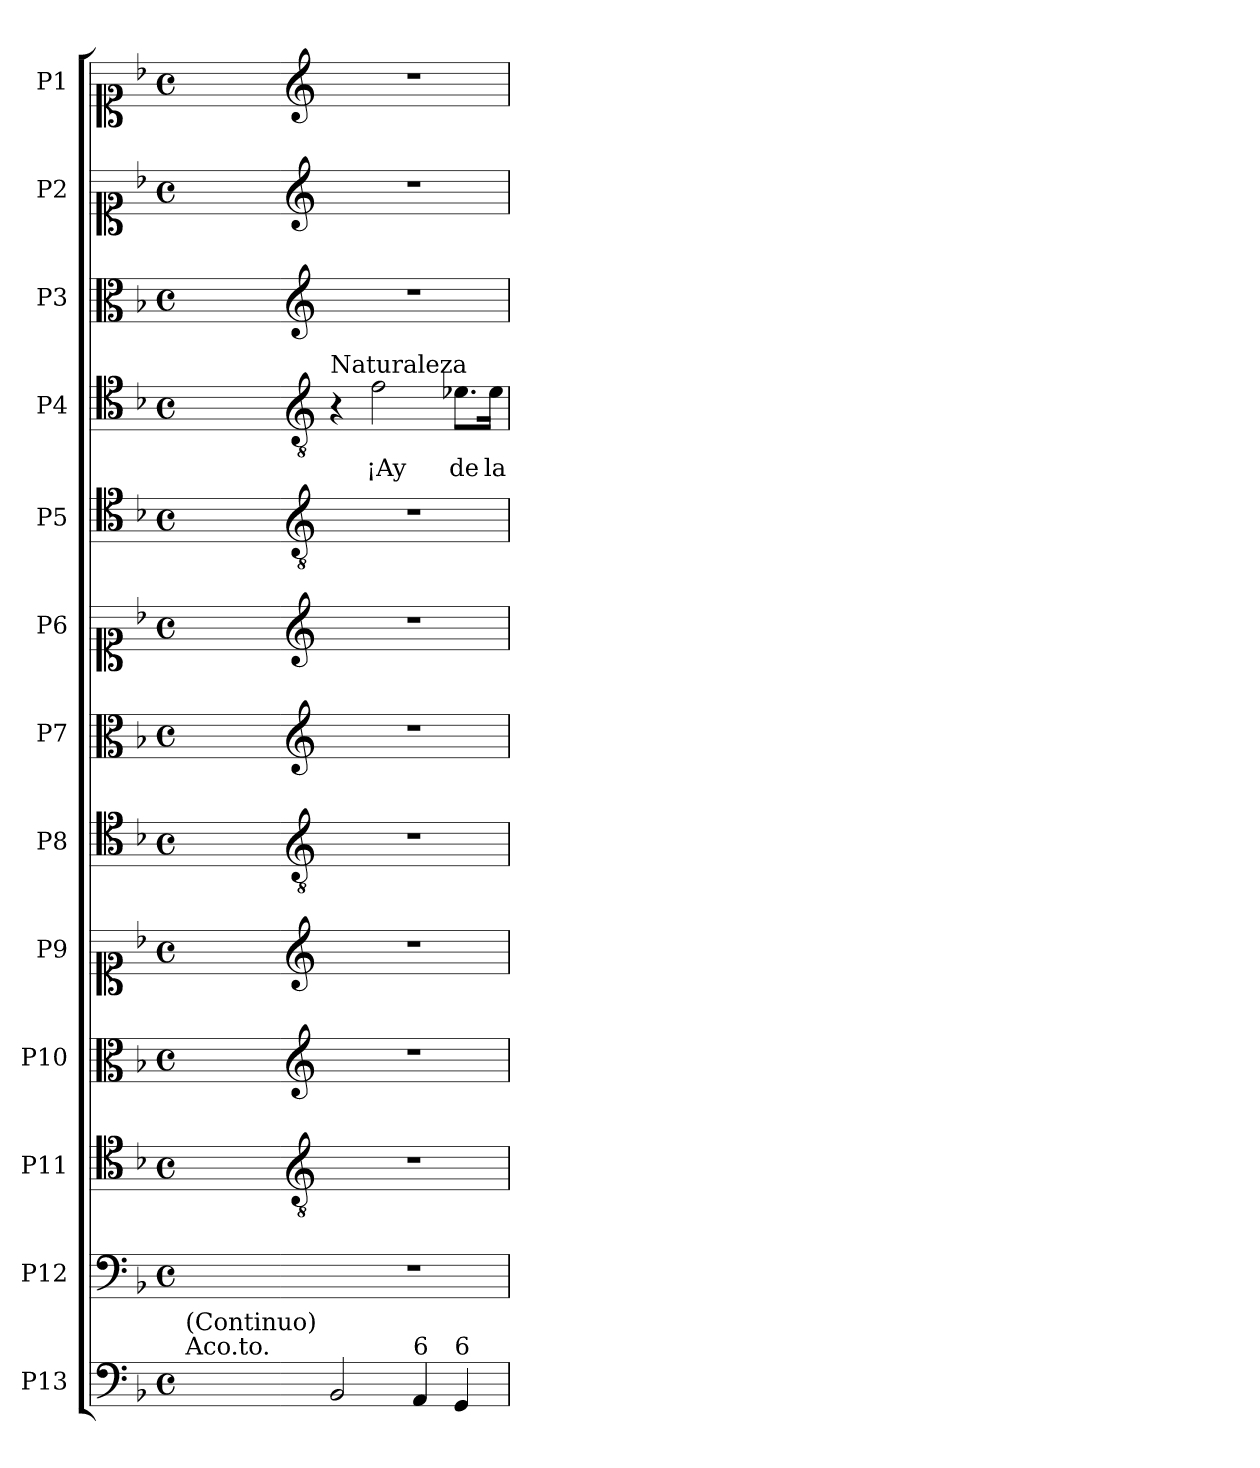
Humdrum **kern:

**kern	**kern	**kern	**kern	**kern	**kern	**kern	**kern	**kern	**kern	**text	**kern	**kern	**kern
*part13	*part12	*part11	*part10	*part9	*part8	*part7	*part6	*part5	*part4	*part4	*part3	*part2	*part1
*staff13	*staff12	*staff11	*staff10	*staff9	*staff8	*staff7	*staff6	*staff5	*staff4	*staff4	*staff3	*staff2	*staff1
*I"P13	*I"P12	*I"P11	*I"P10	*I"P9	*I"P8	*I"P7	*I"P6	*I"P5	*I"P4	*	*I"P3	*I"P2	*I"P1
!!LO:PB:g=z
*clefF4	*clefF4	*clefC4	*clefC3	*clefC1	*clefC4	*clefC3	*clefC1	*clefC4	*clefC4	*	*clefC3	*clefC1	*clefC1
*	*	*ITrd7c12	*	*	*ITrd7c12	*	*	*ITrd7c12	*ITrd7c12	*	*	*	*
*k[b-]	*k[b-]	*k[b-]	*k[b-]	*k[b-]	*k[b-]	*k[b-]	*k[b-]	*k[b-]	*k[b-]	*	*k[b-]	*k[b-]	*k[b-]
*F:	*F:	*F:	*F:	*F:	*F:	*F:	*F:	*F:	*F:	*	*F:	*F:	*F:
*M4/4	*M4/4	*M4/4	*M4/4	*M4/4	*M4/4	*M4/4	*M4/4	*M4/4	*M4/4	*	*M4/4	*M4/4	*M4/4
*met(c)	*met(c)	*met(c)	*met(c)	*met(c)	*met(c)	*met(c)	*met(c)	*met(c)	*met(c)	*	*met(c)	*met(c)	*met(c)
=1	=1	=1	=1	=1	=1	=1	=1	=1	=1	=1	=1	=1	=1
!LO:TX:a:t=Aco.to.	!	!	!	!	!	!	!	!	!	!	!	!	!
!LO:TX:t=(Continuo)	!	!	!	!	!	!	!	!	!	!	!	!	!
1ryy	1ryy	1ryy	1ryy	1ryy	1ryy	1ryy	1ryy	1ryy	1ryy	.	1ryy	1ryy	1ryy
=1-	=1-	=1-	=1-	=1-	=1-	=1-	=1-	=1-	=1-	=1-	=1-	=1-	=1-
*	*	*clefGv2	*clefG2	*clefG2	*clefGv2	*clefG2	*clefG2	*clefGv2	*clefGv2	*	*clefG2	*clefG2	*clefG2
!	!	!	!	!	!	!	!	!	!LO:TX:a:t=Naturaleza	!	!	!	!
2BB-i/	1r	1r	1r	1r	1r	1r	1r	1r	4r	.	1r	1r	1r
!	!	!	!	!	!	!	!	!	!	!LO:LY:b:color=#000000	!	!	!
.	.	.	.	.	.	.	.	.	2Fi\	¡Ay	.	.	.
!LO:TX:a:t=6	!	!	!	!	!	!	!	!	!	!	!	!	!
4AAi/	.	.	.	.	.	.	.	.	.	.	.	.	.
!LO:TX:a:t=6	!	!	!	!	!	!	!	!	!	!	!	!	!
!	!	!	!	!	!	!	!	!	!	!LO:LY:b:color=#000000	!	!	!
4GGi/	.	.	.	.	.	.	.	.	8.E-Xi\L	de	.	.	.
!	!	!	!	!	!	!	!	!	!	!LO:LY:b:color=#000000	!	!	!
.	.	.	.	.	.	.	.	.	16E-i\Jk	la	.	.	.
=	=	=	=	=	=	=	=	=	=	=	=	=	=
*-	*-	*-	*-	*-	*-	*-	*-	*-	*-	*-	*-	*-	*-
